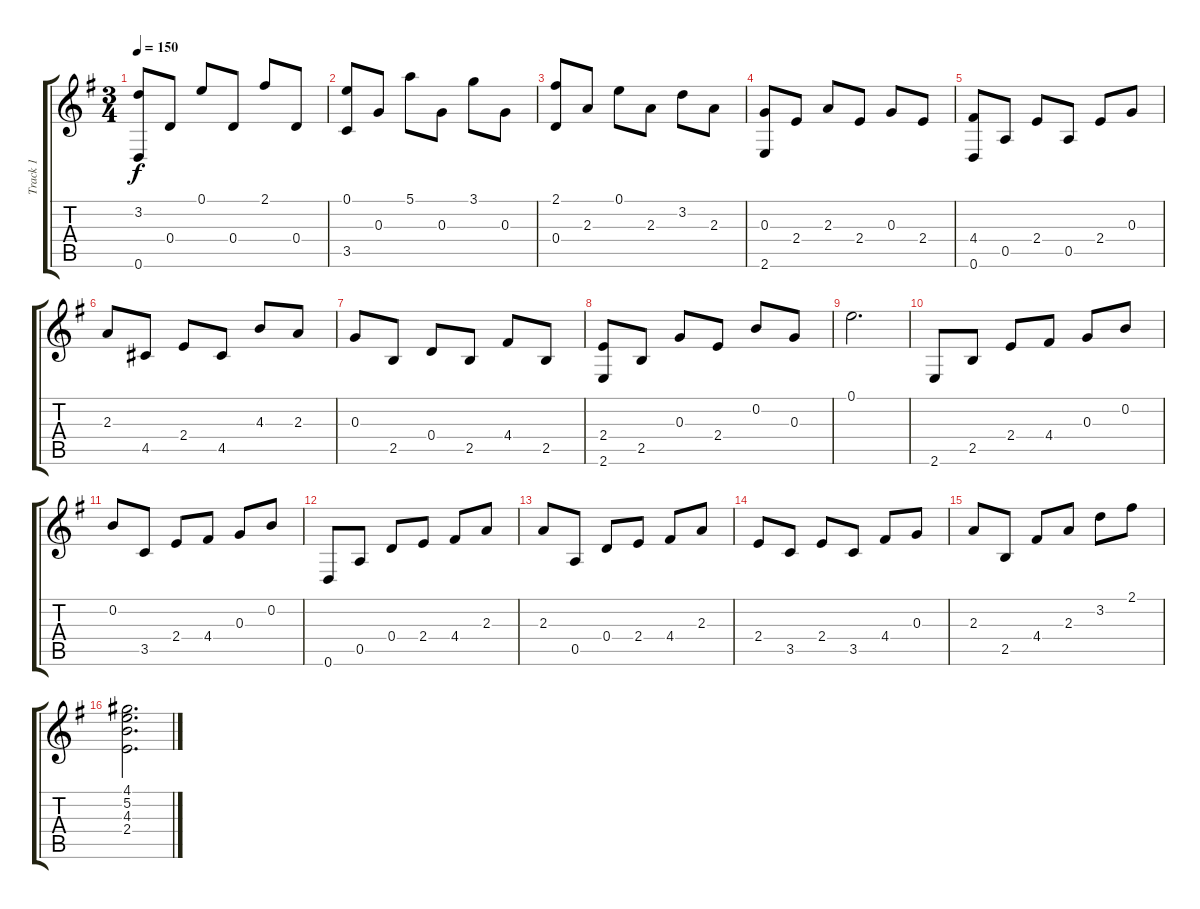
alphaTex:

\track ("Track 1" "Track 1") {instrument acousticguitarsteel}
\staff {score tabs}
\tuning (E4 B3 G3 D3 A2 D2) {hide}
\ts (3 4)
\tempo 150
\clef g2
\ks g
(3.2 0.6).8{dy f} 0.4.8 0.1.8 0.4.8 2.1.8 0.4.8 |
(0.1 3.5).8 0.3.8 5.1.8 0.3.8 3.1.8 0.3.8 |
(2.1 0.4).8 2.3.8 0.1.8 2.3.8 3.2.8 2.3.8 |
(0.3 2.6).8 2.4.8 2.3.8 2.4.8 0.3.8 2.4.8 |
(4.4 0.6).8 0.5.8 2.4.8 0.5.8 2.4.8 0.3.8 |
2.3.8 4.5.8 2.4.8 4.5.8 4.3.8 2.3.8 |
0.3.8 2.5.8 0.4.8 2.5.8 4.4.8 2.5.8 |
(2.4 2.6).8 2.5.8 0.3.8 2.4.8 0.2.8 0.3.8 |
0.1.2{d} |
2.6.8 2.5.8 2.4.8 4.4.8 0.3.8 0.2.8 |
0.2.8 3.5.8 2.4.8 4.4.8 0.3.8 0.2.8 |
0.6.8 0.5.8 0.4.8 2.4.8 4.4.8 2.3.8 |
2.3.8 0.5.8 0.4.8 2.4.8 4.4.8 2.3.8 |
2.4.8 3.5.8 2.4.8 3.5.8 4.4.8 0.3.8 |
2.3.8 2.5.8 4.4.8 2.3.8 3.2.8 2.1.8 |
(4.1 5.2 4.3 2.4).2{d}
